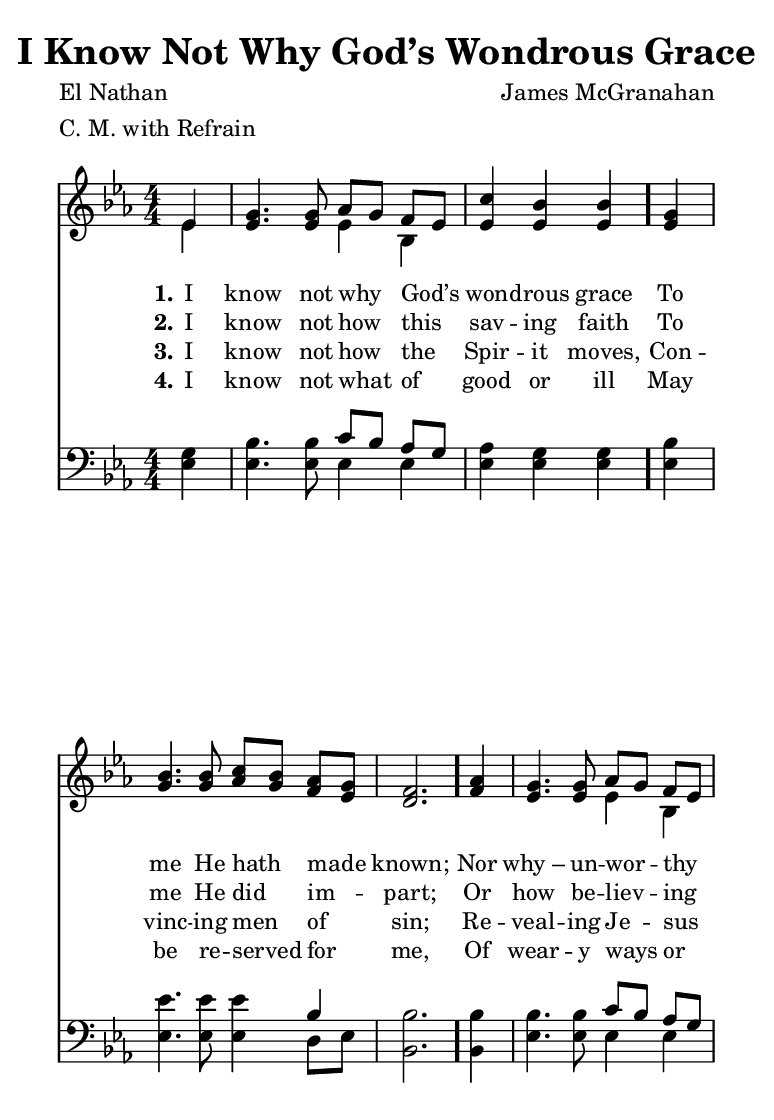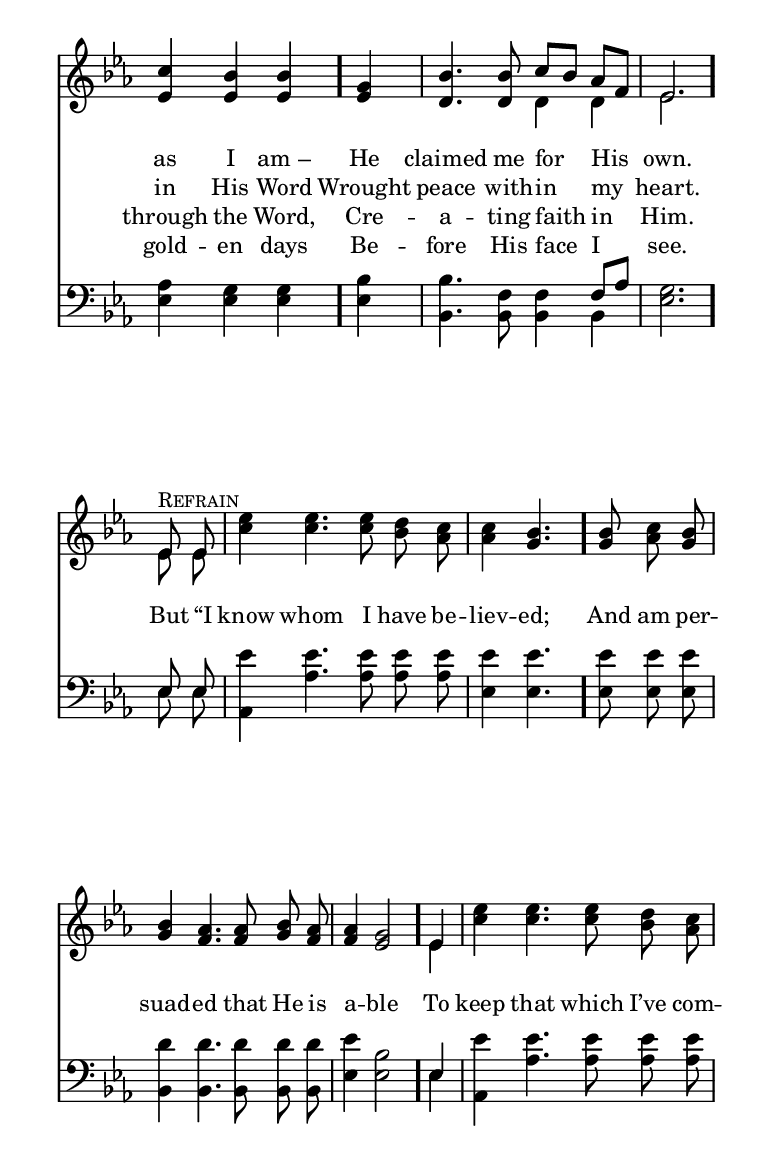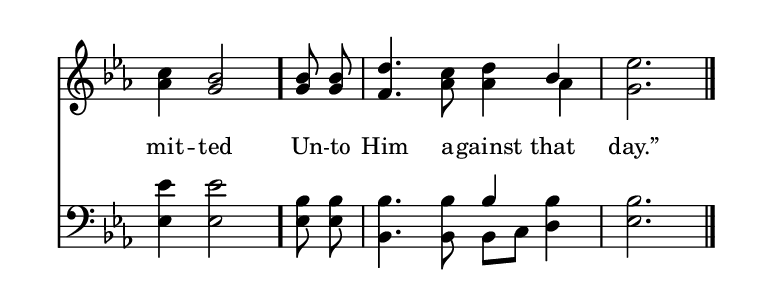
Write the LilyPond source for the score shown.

\include "common/global.ily"
\paper {
  \include "common/paper.ily"
  systems-per-page = ##f
}

\header{
  hymnnumber = "167"
  title = "I Know Not Why God’s Wondrous Grace"
  tunename = "El Nathan" % see https://hymnary.org/tune/i_know_not_why_gods_wondrous_mcgranahan
  meter = "C. M. with Refrain"
  poet = "El Nathan" % see https://hymnary.org/text/i_know_not_why_gods_wondrous_grace_to_me
  composer = "James McGranahan" % see https://hymnary.org/tune/i_know_not_why_gods_wondrous_mcgranahan
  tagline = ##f
}

global = {
  \include "common/overrides.ily"
  \override Staff.TimeSignature.style = #'numbered
  \time 4/4
  \override Score.MetronomeMark.transparent = ##t % hide all fermata changes too
  \tempo 4=90
  \key ees \major
  \partial 4
  \autoBeamOff
}

notesSoprano = {
\global
\relative c' {

  ees4 | g4. g8 aes[ g] f[ ees] | c'4 bes bes
  g4 | bes4. bes8 c[ bes] aes[ g] | f2.
  aes4 | g4. g8 aes[ g] f[ ees] | c'4 bes bes
  g4 | bes4. bes8 c[ bes] aes[ f] | ees2. \eogbreak

  << s^\markup { \small \caps "Refrain" }
  { ees8 ees | ees'4 ees4. ees8 d c | c4 bes4. } >>
  bes8 c bes | bes4 aes4. aes8 bes aes | aes4 g2
  ees4 | ees'4 ees4. ees8 d c | c4 bes2
  bes8 bes | d4. c8 d4 bes | ees2.

  \bar "|."

}
}

notesAlto = {
\global
\relative e' {

  ees4 | ees4. ees8 ees4 bes | ees ees ees
  ees | g4. g8 aes[ g] f[ ees] d2.
  f4 | ees4. ees8 ees4 bes | ees ees ees
  ees4 | d4. d8 d4 d | ees2.

  ees8 ees | c'4 c4. c8 bes aes | aes4 g4.
  g8 aes g | g4 f4. f8 g f | f4 ees2
  ees4 | c'4 c4. c8 bes aes | aes4 g2
  g8 g | f4. aes8 aes4 aes | g2.

}
}

notesTenor = {
\global
\relative a {

  g4 | bes4. bes8 c[ bes] aes[ g] | aes4 g g
  bes4 | ees4. ees8 ees4 bes4 | bes2.
  bes4 | bes4. bes8 c[ bes] aes[ g] | aes4 g g
  bes4 | bes4. f8 f4 f8[ aes] | g2.

  ees8 ees | ees'4 ees4. ees8 ees ees | ees4 ees4.
  ees8 ees ees | d4 d4. d8 d d | ees4 bes2
  ees,4 | ees'4 ees4. ees8 ees ees | ees4 ees2
  bes8 bes | bes4. bes8 bes4 bes | bes2.

}
}

notesBass = {
\global
\relative f {

  ees4 | ees4. ees8 ees4 ees | ees ees ees
  ees4 | ees4. ees8 ees4 d8[ ees] | bes2.
  bes4 | ees4. ees8 ees4 ees | ees ees ees
  ees4 | bes4. bes8 bes4 bes | ees2.

  ees8 ees | aes,4 aes'4. aes8 aes aes | ees4 ees4.
  ees8 ees ees | bes4 bes4. bes8 bes bes | ees4 ees2
  ees4 | aes,4 aes'4. aes8 aes aes | ees4 ees2
  ees8 ees | bes4. bes8 bes8[ c] d4 | ees2.

}
}

Refrain = \lyricmode {

But “I know whom I have be -- liev -- ed; \bar "."
And am per -- suad -- ed that He is a -- ble \bar "."
To keep that which I’ve com -- mit -- ted \bar "."
Un -- to Him a -- gainst that day.” \bar "."

}

wordsA = \lyricmode {
\set stanza = "1."

I know not why God’s won -- drous grace \bar "."
To me He hath made known; \bar "."
Nor why_– un -- wor -- thy as I am_– \bar "."
He claimed me for His own. \bar "."

}

wordsB = \lyricmode {
\set stanza = "2."

I know not how this sav -- ing faith
To me He did im -- part;
Or how be -- liev -- ing in His Word
Wrought peace with -- in my heart.

\Refrain

}

wordsC = \lyricmode {
\set stanza = "3."

I know not how the Spir -- it moves,
Con -- vinc -- ing men of sin;
Re -- veal -- ing Je -- sus through the Word,
Cre -- a -- ting faith in Him.

}

wordsD = \lyricmode {
\set stanza = "4."

I know not what of good or ill
May be re -- served for me,
Of wear -- y ways or gold -- en days
Be -- fore His face I see.

}

\score {
  \context ChoirStaff <<
    \context Staff = upper <<
      \set Staff.autoBeaming = ##f
      \set ChoirStaff.systemStartDelimiter = #'SystemStartBar
      \set ChoirStaff.printPartCombineTexts = ##f
      \partcombine #'(2 . 11) \notesSoprano \notesAlto
      \context NullVoice = sopranos { \voiceOne << \notesSoprano >> }
      \context Lyrics = one   \lyricsto sopranos \wordsA
      \context Lyrics = two   \lyricsto sopranos \wordsB
      \context Lyrics = three \lyricsto sopranos \wordsC
      \context Lyrics = four  \lyricsto sopranos \wordsD
    >>
    \context Staff = men <<
      \set Staff.autoBeaming = ##f
      \clef bass
      \set ChoirStaff.printPartCombineTexts = ##f
      \partcombine #'(2 . 11) \notesTenor \notesBass
    >>
  >>
  \layout {
    \include "common/layout.ily"
  }
  #(cond ((ly:get-option 'eog-midi-permitted) #{ \midi{
    \include "common/midi.ily"
  } #}))
}

\version "2.19.49"  % necessary for upgrading to future LilyPond versions.

% vi:set et ts=2 sw=2 ai nocindent syntax=lilypond:
